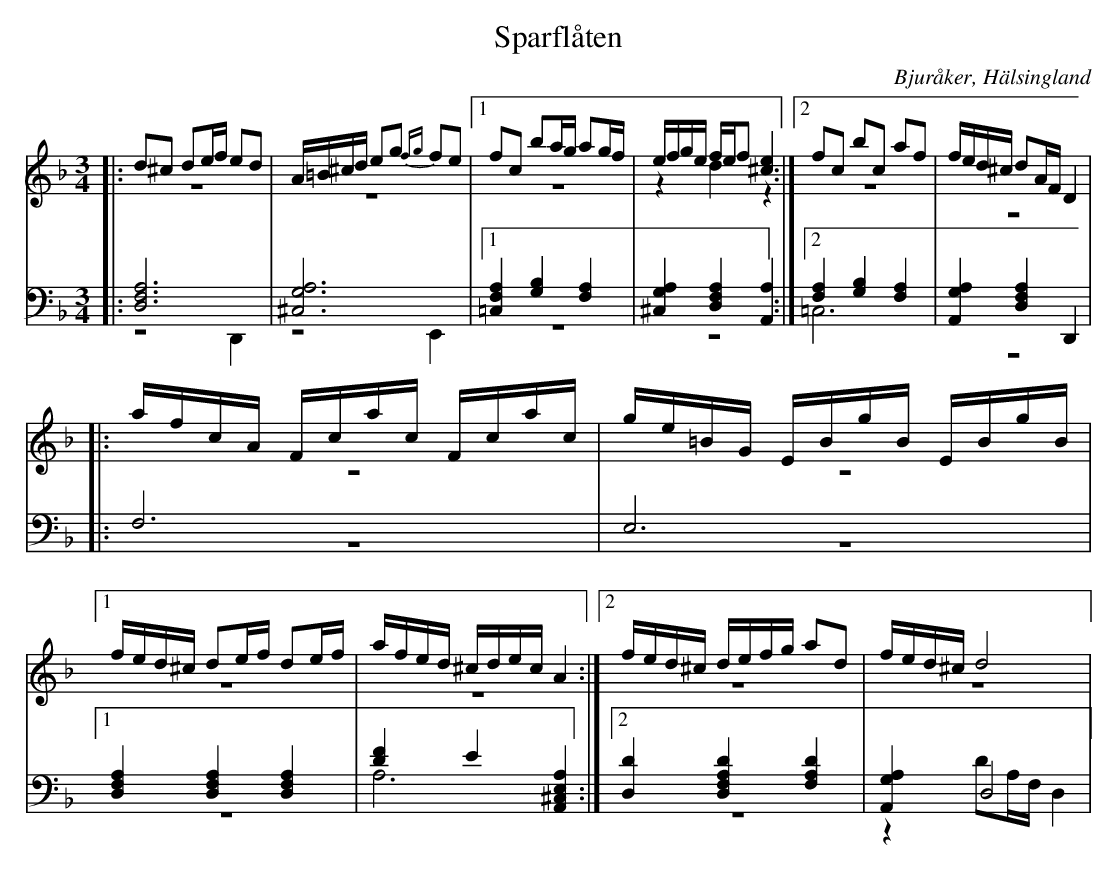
X:1
T: Sparflåten
O: Bjuråker, Hälsingland
M: 3/4
L: 1/8
K: Dm
V:1
V:2 merge
V:3
V:4 merge
V:1
|:d^c de/f/ ed|A/=B/^c/d/ eg {fg}fe|1 fc ba/g/ ag/f/| e/f/g/e/ f/e/f [^c2e2]:|2 fc bc af|f/e/d/^c/ dA/F/ D2|
|:a/f/c/A/  F/c/a/c/ F/c/a/c/|g/e/=B/G/  E/B/g/B/  E/B/g/B/|1 f/e/d/^c/ de/f/ de/f/|a/f/e/d/ ^c/d/e/c/ A2:|2 f/e/d/^c/ d/e/f/g/ ad|f/e/d/^c/ d4|
V:2
|:z6|z6|1 z6|z2 d2 z2:|2 z6|z6|
|:z6|z6|1 z6|z6:|2 z6|z6|
V:3 clef=bass
|:[D,6F,6A,6]|[^C,6G,6A,6]|1 [=C,2F,2A,2] [G,2B,2] [F,2A,2]|[^C,2G,2A,2] [D,2F,2A,2] [A,,2A,2]:|2 [F,2A,2] [G,2B,2] [F,2A,2]|[A,,2G,2A,2] [D,2F,2A,2] D,,2|
|:F,6|E,6|1 [D,2F,2A,2] [D,2F,2A,2] [D,2F,2A,2]|[D2F2] E2 [A,,2^C,2E,2A,2]:|2 [D,2D2] [D,2F,2A,2D2] [F,2A,2D2]|[A,,2G,2A,2] D,4|
V:4 clef=bass
|:z4 D,,2|z4 E,,2|1 z6|z6:|2 =C,6|z6|
|:z6|z6|1 z6|A,6:|2 z6|z2 DA,/F,/ D,2|
